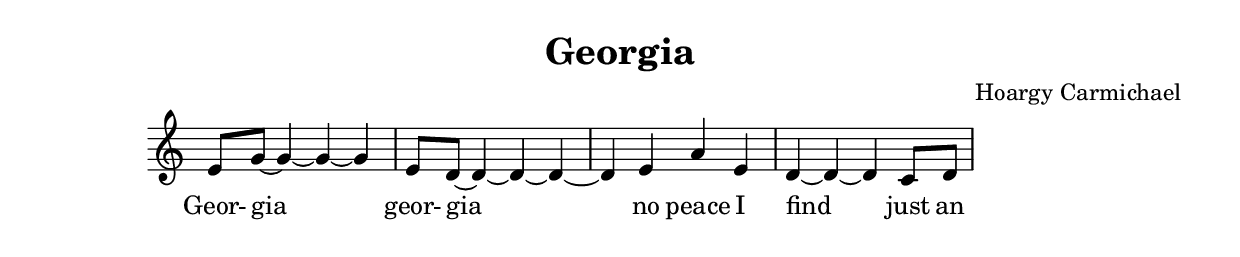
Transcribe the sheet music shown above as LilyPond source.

#(ly:set-option 'midi-extension "mid")
\version "2.12.3"
\include "english.ly"
\header{ 
title = "Georgia"
composer = "Hoargy Carmichael"
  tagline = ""  % removed 
}
%{
 Title:Georgia
Author:Hoargy Carmichael

     Georgia Georgia
     No peace I find

  +         2  
| GP - -  - | GR - - - | - G D G | R - - SR |
  Geor-gia geor-gia no peace I find      just an   

 
  
  
 
 %}
  
melody = {
\once \override Staff.TimeSignature #'stencil = ##f
\clef treble
\key c \major
\autoBeamOn  
\cadenzaOn
\bar "|" e'8[ g'8]~ g'4~ g'4~ g'4 \bar "|" e'8[ d'8]~ d'4~ d'4~ d'4~ \bar "|" d'4 e'4 a'4 e'4 \bar "|" d'4~ d'4~ d'4 c'8[ d'8] \bar "|"
}

text = \lyricmode {
  Geor- gia geor- gia no peace I find just an
}

\score{

<<
  \new Voice = "one" {
    \melody
  }
  \new Lyrics \lyricsto "one" \text
>>
\layout {
  \context {
       \Score
    \remove "Bar_number_engraver"
  } 
  }
\midi { 
  \context {
    \Score
    tempoWholesPerMinute = #(ly:make-moment 200 4)
   }
 }
}
